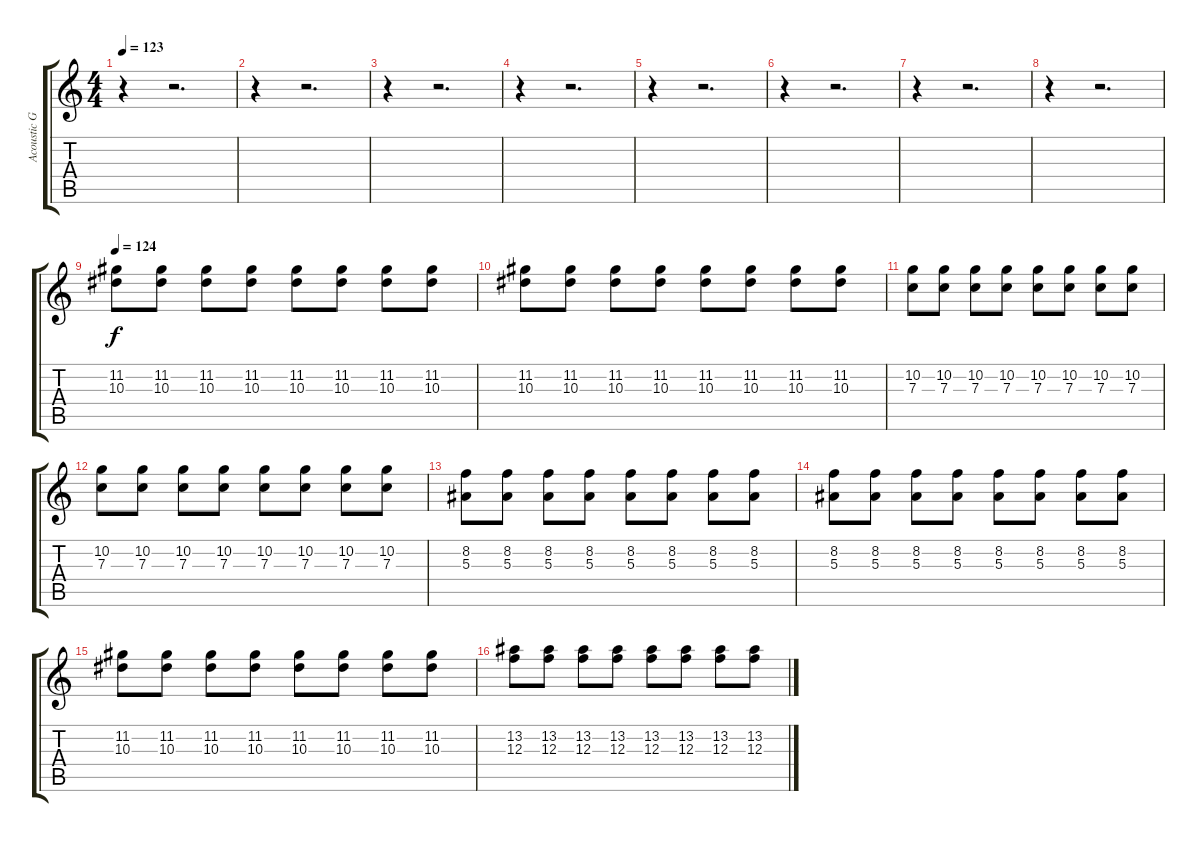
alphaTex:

\track ("Acoustic Guitar 2" "Acoustic G") {instrument acousticguitarsteel}
\staff {score tabs}
\tuning (D4 A3 F3 C3 G2 C2) {hide}
\ts (4 4)
\tempo 123
\clef g2
\ks c
r.4{dy f} r.2{d} |
r.4 r.2{d} |
r.4 r.2{d} |
r.4 r.2{d} |
r.4 r.2{d} |
r.4 r.2{d} |
r.4 r.2{d} |
r.4 r.2{d} |
\tempo 124
(11.2 10.3).8 (11.2 10.3).8 (11.2 10.3).8 (11.2 10.3).8 (11.2 10.3).8 (11.2 10.3).8 (11.2 10.3).8 (11.2 10.3).8 |
(11.2 10.3).8 (11.2 10.3).8 (11.2 10.3).8 (11.2 10.3).8 (11.2 10.3).8 (11.2 10.3).8 (11.2 10.3).8 (11.2 10.3).8 |
(10.2 7.3).8 (10.2 7.3).8 (10.2 7.3).8 (10.2 7.3).8 (10.2 7.3).8 (10.2 7.3).8 (10.2 7.3).8 (10.2 7.3).8 |
(10.2 7.3).8 (10.2 7.3).8 (10.2 7.3).8 (10.2 7.3).8 (10.2 7.3).8 (10.2 7.3).8 (10.2 7.3).8 (10.2 7.3).8 |
(8.2 5.3).8 (8.2 5.3).8 (8.2 5.3).8 (8.2 5.3).8 (8.2 5.3).8 (8.2 5.3).8 (8.2 5.3).8 (8.2 5.3).8 |
(8.2 5.3).8 (8.2 5.3).8 (8.2 5.3).8 (8.2 5.3).8 (8.2 5.3).8 (8.2 5.3).8 (8.2 5.3).8 (8.2 5.3).8 |
(11.2 10.3).8 (11.2 10.3).8 (11.2 10.3).8 (11.2 10.3).8 (11.2 10.3).8 (11.2 10.3).8 (11.2 10.3).8 (11.2 10.3).8 |
(13.2 12.3).8 (13.2 12.3).8 (13.2 12.3).8 (13.2 12.3).8 (13.2 12.3).8 (13.2 12.3).8 (13.2 12.3).8 (13.2 12.3).8
